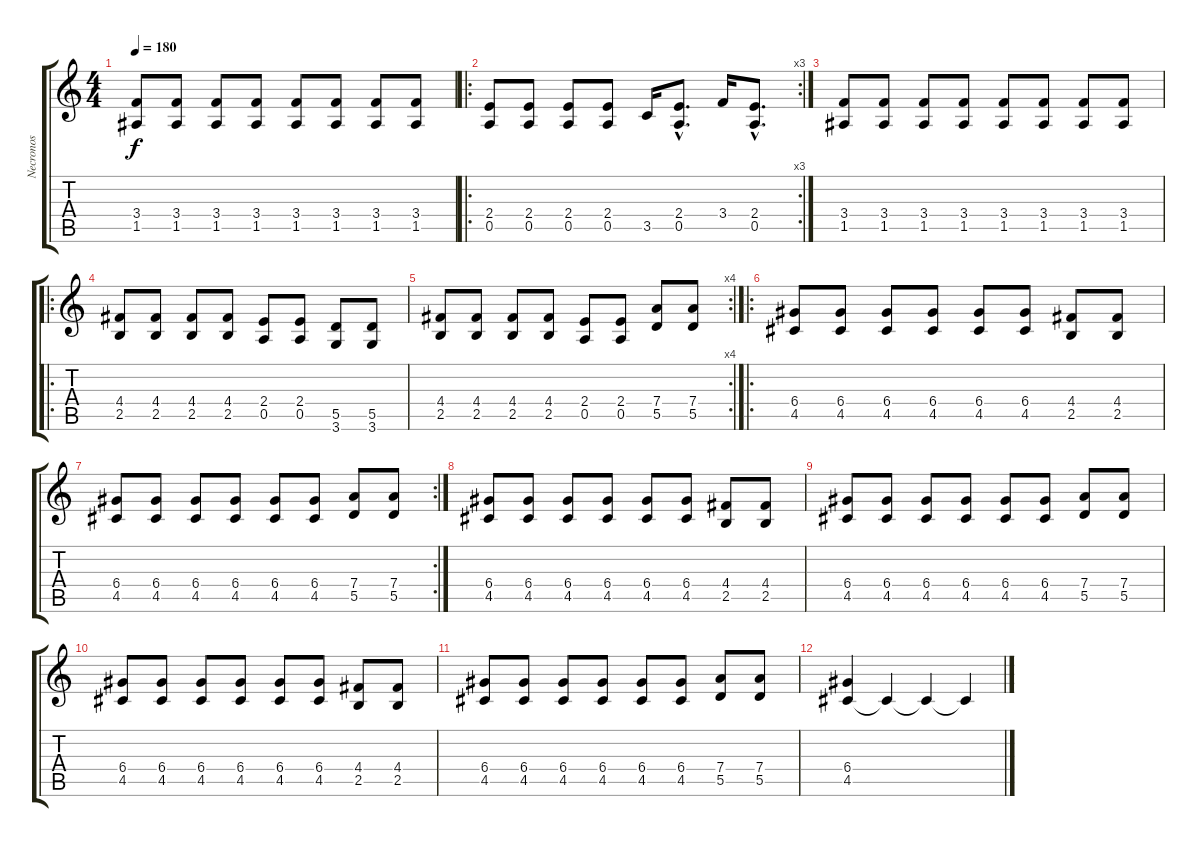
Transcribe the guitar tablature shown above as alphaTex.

\track ("Necronos" "Necronos") {instrument distortionguitar}
\staff {score tabs}
\tuning (E4 B3 G3 D3 A2 E2) {hide}
\ts (4 4)
\tempo 180
\clef g2
\ks c
(3.4 1.5).8{dy f} (3.4 1.5).8 (3.4 1.5).8 (3.4 1.5).8 (3.4 1.5).8 (3.4 1.5).8 (3.4 1.5).8 (3.4 1.5).8 |
\ro
\rc 3
(2.4 0.5).8 (2.4 0.5).8 (2.4 0.5).8 (2.4 0.5).8 3.5.16 (2.4{hac} 0.5{hac}).8{d} 3.4.16 (2.4{hac} 0.5{hac}).8{d} |
(3.4 1.5).8 (3.4 1.5).8 (3.4 1.5).8 (3.4 1.5).8 (3.4 1.5).8 (3.4 1.5).8 (3.4 1.5).8 (3.4 1.5).8 |
\ro
(4.4 2.5).8 (4.4 2.5).8 (4.4 2.5).8 (4.4 2.5).8 (2.4 0.5).8 (2.4 0.5).8 (5.5 3.6).8 (5.5 3.6).8 |
\rc 4
(4.4 2.5).8 (4.4 2.5).8 (4.4 2.5).8 (4.4 2.5).8 (2.4 0.5).8 (2.4 0.5).8 (7.4 5.5).8 (7.4 5.5).8 |
\ro
(6.4 4.5).8 (6.4 4.5).8 (6.4 4.5).8 (6.4 4.5).8 (6.4 4.5).8 (6.4 4.5).8 (4.4 2.5).8 (4.4 2.5).8 |
\rc 2
(6.4 4.5).8 (6.4 4.5).8 (6.4 4.5).8 (6.4 4.5).8 (6.4 4.5).8 (6.4 4.5).8 (7.4 5.5).8 (7.4 5.5).8 |
(6.4 4.5).8 (6.4 4.5).8 (6.4 4.5).8 (6.4 4.5).8 (6.4 4.5).8 (6.4 4.5).8 (4.4 2.5).8 (4.4 2.5).8 |
(6.4 4.5).8 (6.4 4.5).8 (6.4 4.5).8 (6.4 4.5).8 (6.4 4.5).8 (6.4 4.5).8 (7.4 5.5).8 (7.4 5.5).8 |
(6.4 4.5).8 (6.4 4.5).8 (6.4 4.5).8 (6.4 4.5).8 (6.4 4.5).8 (6.4 4.5).8 (4.4 2.5).8 (4.4 2.5).8 |
(6.4 4.5).8 (6.4 4.5).8 (6.4 4.5).8 (6.4 4.5).8 (6.4 4.5).8 (6.4 4.5).8 (7.4 5.5).8 (7.4 5.5).8 |
(6.4 4.5).4 4.5{t}.4 4.5{t}.4 4.5{t}.4
